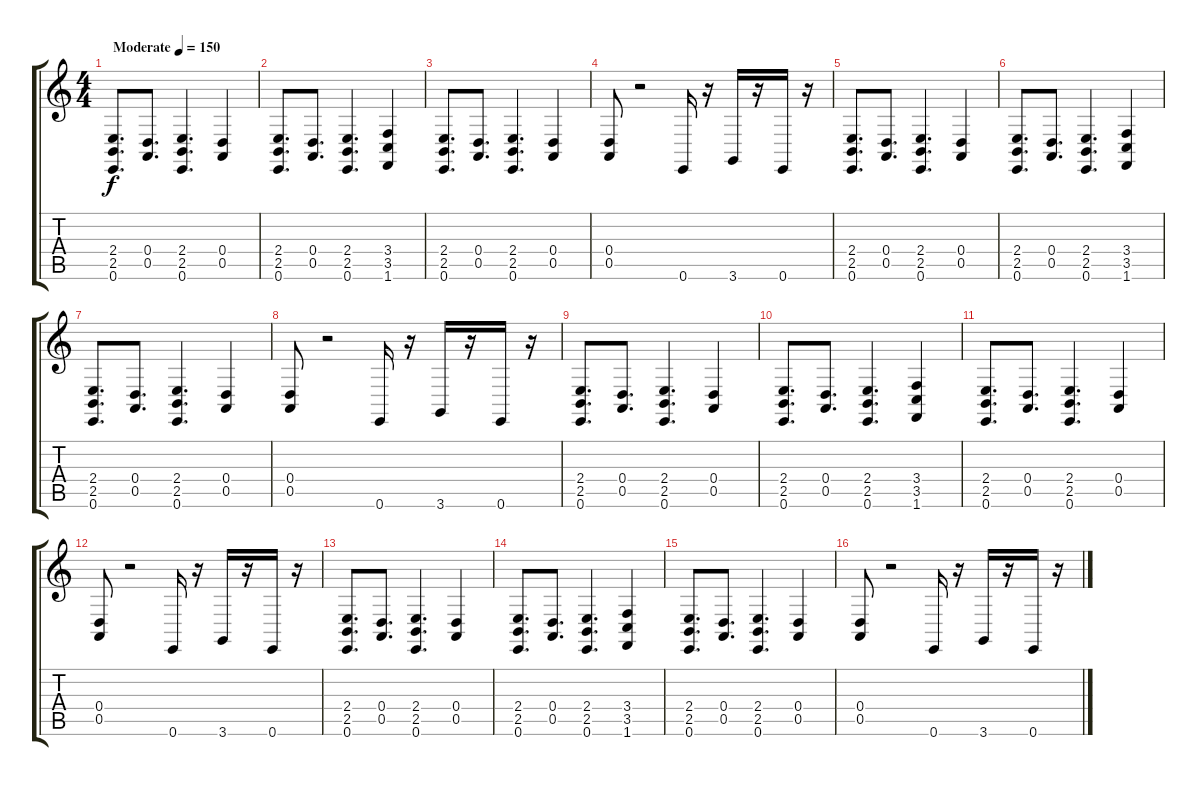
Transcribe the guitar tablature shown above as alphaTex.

\track "" {instrument lead5charang}
\staff {score tabs}
\tuning (E4 B3 G3 D3 A2 E2) {hide}
\ts (4 4)
\tempo (150 "Moderate")
\clef g2
\ks c
(2.4 2.5 0.6).8{d dy f instrument lead5charang} (0.4 0.5).8{d} (2.4 2.5 0.6).4{d} (0.4 0.5).4 |
(2.4 2.5 0.6).8{d} (0.4 0.5).8{d} (2.4 2.5 0.6).4{d} (3.4 3.5 1.6).4 |
(2.4 2.5 0.6).8{d} (0.4 0.5).8{d} (2.4 2.5 0.6).4{d} (0.4 0.5).4 |
(0.4 0.5).8 r.2 0.6.16 r.16 3.6.16 r.16 0.6.16 r.16 |
(2.4 2.5 0.6).8{d} (0.4 0.5).8{d} (2.4 2.5 0.6).4{d} (0.4 0.5).4 |
(2.4 2.5 0.6).8{d} (0.4 0.5).8{d} (2.4 2.5 0.6).4{d} (3.4 3.5 1.6).4 |
(2.4 2.5 0.6).8{d} (0.4 0.5).8{d} (2.4 2.5 0.6).4{d} (0.4 0.5).4 |
(0.4 0.5).8 r.2 0.6.16 r.16 3.6.16 r.16 0.6.16 r.16 |
(2.4 2.5 0.6).8{d} (0.4 0.5).8{d} (2.4 2.5 0.6).4{d} (0.4 0.5).4 |
(2.4 2.5 0.6).8{d} (0.4 0.5).8{d} (2.4 2.5 0.6).4{d} (3.4 3.5 1.6).4 |
(2.4 2.5 0.6).8{d} (0.4 0.5).8{d} (2.4 2.5 0.6).4{d} (0.4 0.5).4 |
(0.4 0.5).8 r.2 0.6.16 r.16 3.6.16 r.16 0.6.16 r.16 |
(2.4 2.5 0.6).8{d} (0.4 0.5).8{d} (2.4 2.5 0.6).4{d} (0.4 0.5).4 |
(2.4 2.5 0.6).8{d} (0.4 0.5).8{d} (2.4 2.5 0.6).4{d} (3.4 3.5 1.6).4 |
(2.4 2.5 0.6).8{d} (0.4 0.5).8{d} (2.4 2.5 0.6).4{d} (0.4 0.5).4 |
(0.4 0.5).8 r.2 0.6.16 r.16 3.6.16 r.16 0.6.16 r.16
